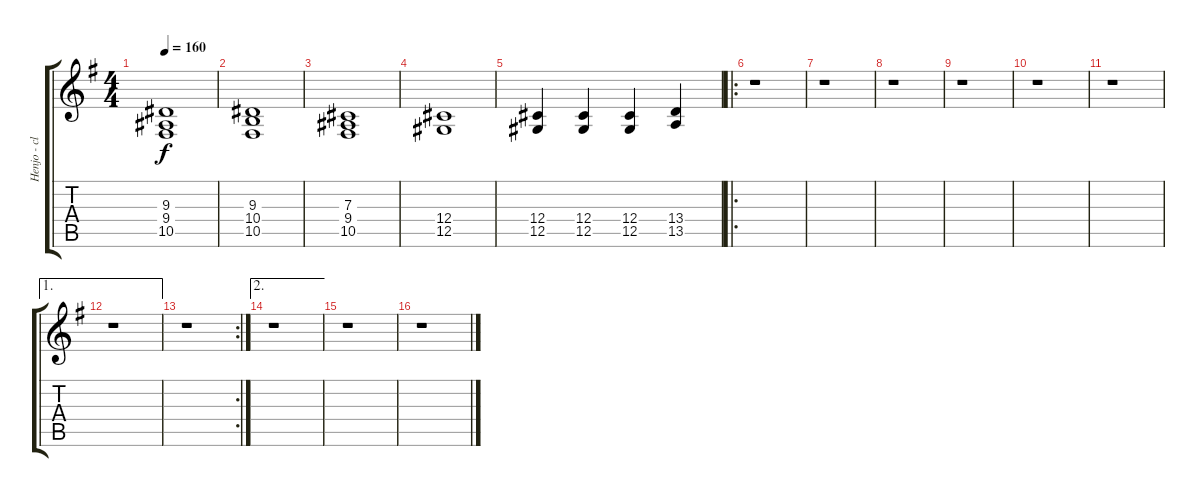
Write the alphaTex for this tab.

\track ("Henjo - claviers" "Henjo - cl") {instrument drawbarorgan}
\staff {score tabs}
\tuning (Eb4 Bb3 Gb3 Db3 Ab2 Eb2) {hide}
\ts (4 4)
\tempo 160
\clef g2
\ks g
(9.3{t} 9.4{t} 10.5{t}).1{dy f} |
(9.3 10.4 10.5).1 |
(7.3 9.4 10.5).1 |
(12.4 12.5).1 |
(12.4 12.5).4 (12.4 12.5).4 (12.4 12.5).4 (13.4 13.5).4 |
\ro
r.1 |
r.1 |
r.1 |
r.1 |
r.1 |
r.1 |
\ae 1
r.1 |
\rc 2
r.1 |
\ae 2
r.1 |
r.1 |
r.1
